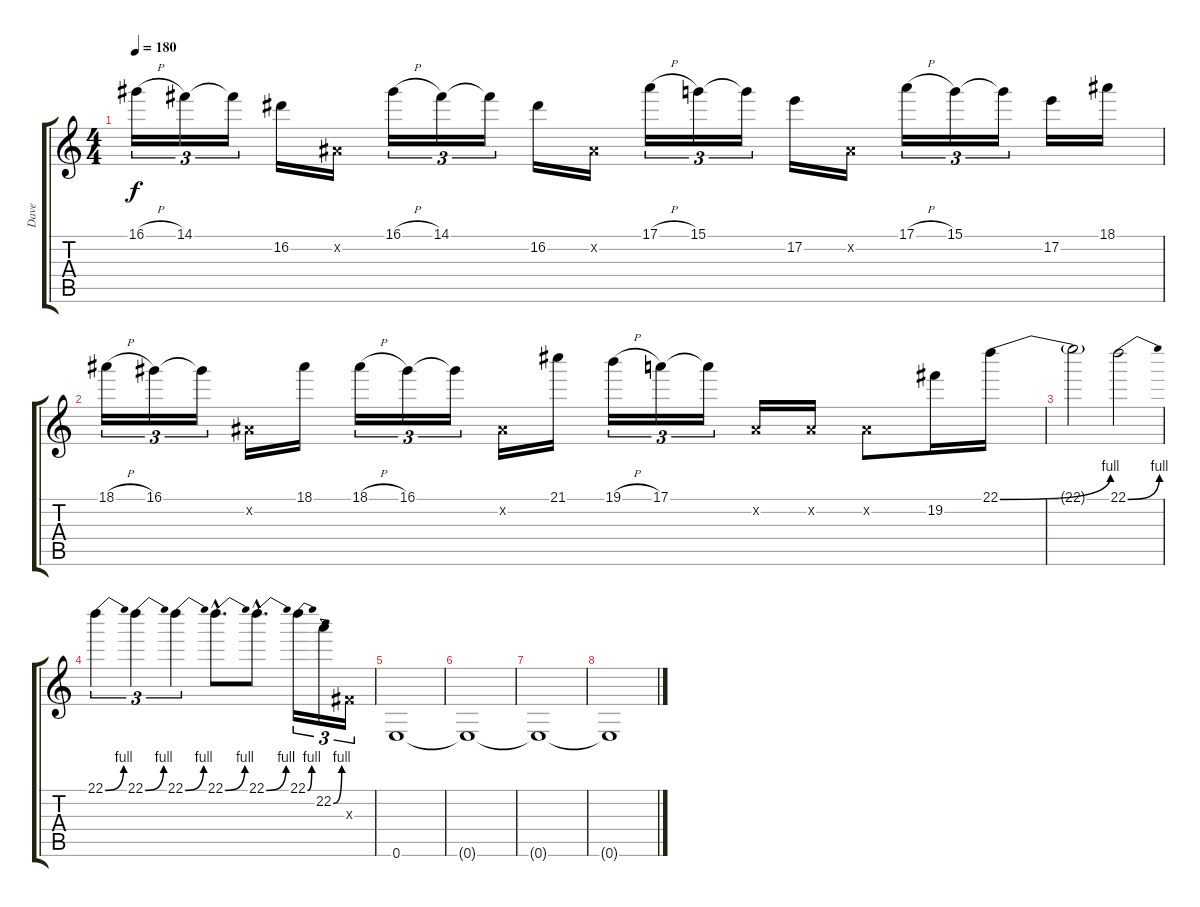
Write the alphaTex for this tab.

\track ("Dave" "Dave") {instrument distortionguitar}
\staff {score tabs}
\tuning (E4 B3 G3 D3 A2 E2) {hide}
\ts (4 4)
\tempo 180
\clef g2
\ks c
16.1{h}.16{tu (3 2) dy f} 14.1.16{tu (3 2)} 14.1{t}.16{tu (3 2)} 16.2.16 -1.2{x}.16 16.1{h}.16{tu (3 2)} 14.1.16{tu (3 2)} 14.1{t}.16{tu (3 2)} 16.2.16 -1.2{x}.16 17.1{h}.16{tu (3 2)} 15.1.16{tu (3 2)} 15.1{t}.16{tu (3 2)} 17.2.16 -1.2{x}.16 17.1{h}.16{tu (3 2)} 15.1.16{tu (3 2)} 15.1{t}.16{tu (3 2)} 17.2.16 18.1.16 |
18.1{h}.16{tu (3 2)} 16.1.16{tu (3 2)} 16.1{t}.16{tu (3 2)} -1.2{x}.16 18.1.16 18.1{h}.16{tu (3 2)} 16.1.16{tu (3 2)} 16.1{t}.16{tu (3 2)} -1.2{x}.16 21.1.16 19.1{h}.16{tu (3 2)} 17.1.16{tu (3 2)} 17.1{t}.16{tu (3 2)} -1.2{x}.16 -1.2{x}.16 -1.2{x}.8 19.2.16 22.1{be (bend 0 0 60 4)}.16 |
22.1{t}.2 22.1{be (bend 0 0 60 4)}.2 |
22.1{be (bend 0 0 60 4)}.4{tu (3 2)} 22.1{be (bend 0 0 60 4)}.4{tu (3 2)} 22.1{be (bend 0 0 60 4)}.4{tu (3 2)} 22.1{be (bend 0 0 60 4) hac}.8{d} 22.1{be (bend 0 0 60 4) hac}.8{d} 22.1{be (bend 0 0 60 4)}.16{tu (3 2)} 22.2{be (bend 0 0 60 4)}.16{tu (3 2)} -1.3{x}.16{tu (3 2)} |
0.6.1 |
0.6{t}.1 |
0.6{t}.1 |
0.6{t}.1
